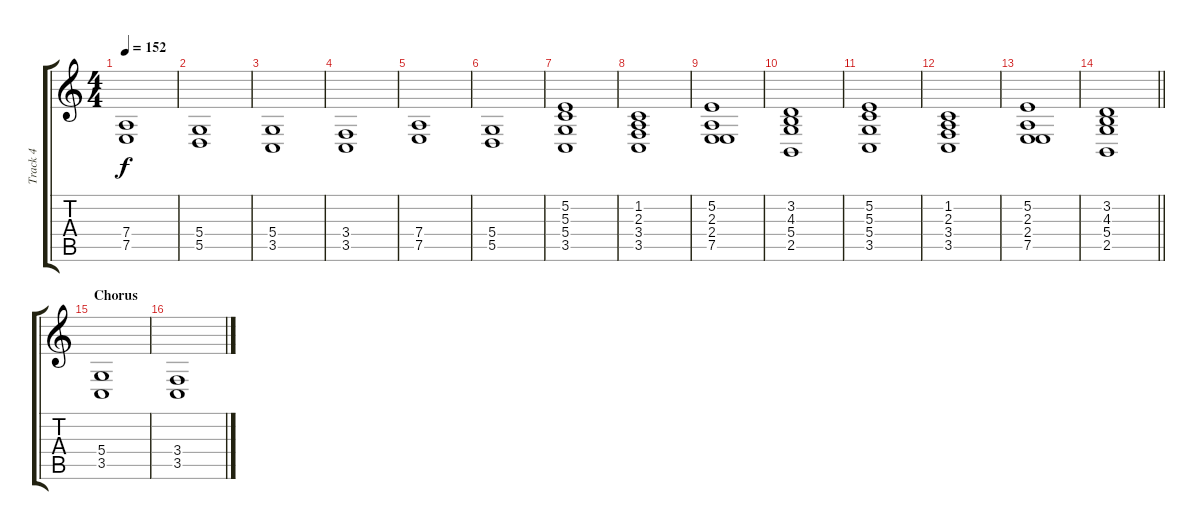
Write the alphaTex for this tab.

\track ("Track 4" "Track 4") {instrument pad8sweep}
\staff {score tabs}
\tuning (E4 B3 G3 D3 A2 E2) {hide}
\ts (4 4)
\tempo 152
\clef g2
\ks c
(7.4 7.5).1{dy f} |
(5.4 5.5).1 |
(5.4 3.5).1 |
(3.4 3.5).1 |
(7.4 7.5).1 |
(5.4 5.5).1 |
(5.2 5.3 5.4 3.5).1 |
(1.2 2.3 3.4 3.5).1 |
(5.2 2.3 2.4 7.5).1 |
(3.2 4.3 5.4 2.5).1 |
(5.2 5.3 5.4 3.5).1 |
(1.2 2.3 3.4 3.5).1 |
(5.2 2.3 2.4 7.5).1 |
\barLineRight lightlight
(3.2 4.3 5.4 2.5).1 |
\section ("" "Chorus")
(5.4 3.5).1 |
(3.4 3.5).1
